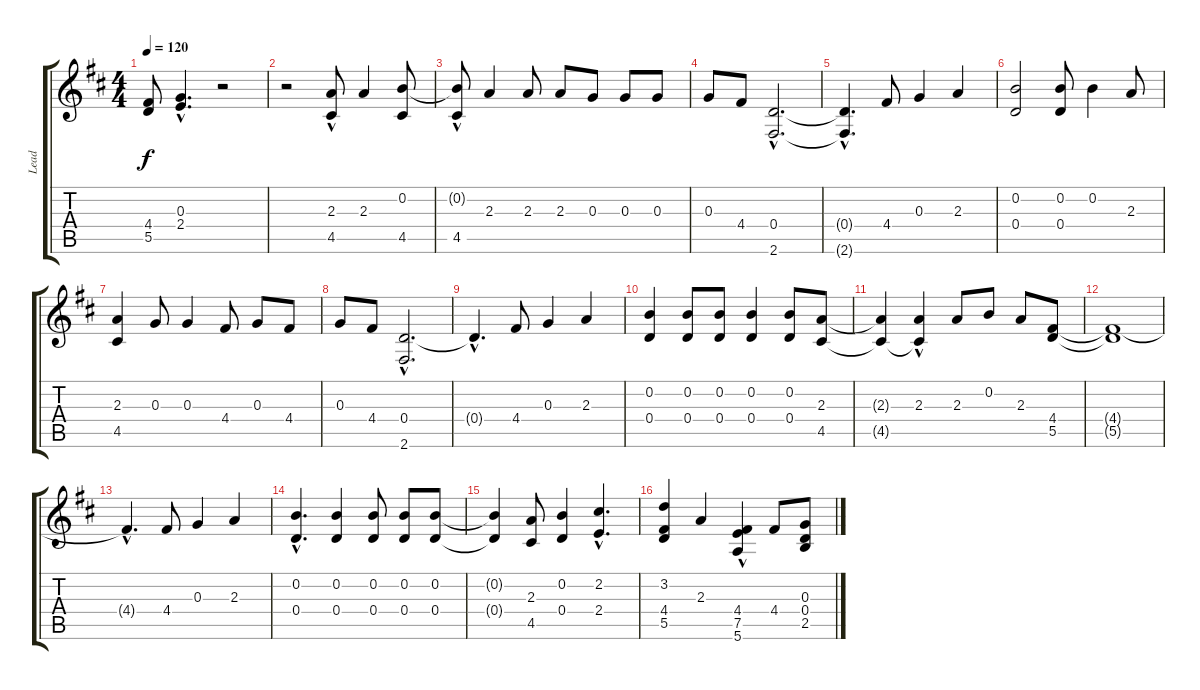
\track ("Lead" "Lead") {instrument acousticguitarnylon}
\staff {score tabs}
\tuning (E4 B3 G3 D3 A2 E2) {hide}
\ts (4 4)
\tempo 120
\clef g2
\ks d
(4.4{t} 5.5{t}).8{dy f} (0.3{hac} 2.4{hac}).4{d} r.2 |
r.2 (2.3 4.5{hac}).8 2.3.4 (0.2 4.5).8 |
(0.2{t} 4.5{hac}).8 2.3.4 2.3.8 2.3.8 0.3.8 0.3.8 0.3.8 |
0.3.8 4.4.8 (0.4{hac} 2.6{hac}).2{d} |
(0.4{hac t} 2.6{hac t}).4{d} 4.4.8 0.3.4 2.3.4 |
(0.2 0.4).2 (0.2 0.4).8 0.2.4 2.3.8 |
(2.3 4.5).4 0.3.8 0.3.4 4.4.8 0.3.8 4.4.8 |
0.3.8 4.4.8 (0.4{hac} 2.6{hac}).2{d} |
0.4{hac t}.4{d} 4.4.8 0.3.4 2.3.4 |
(0.2 0.4).4 (0.2 0.4).8 (0.2 0.4).8 (0.2 0.4).4 (0.2 0.4).8 (2.3 4.5).8 |
(2.3{t} 4.5{t}).4 (2.3 4.5{hac t}).4 2.3.8 0.2.8 2.3.8 (4.4 5.5).8 |
(4.4{t} 5.5{t}).1 |
4.4{hac t}.4{d} 4.4.8 0.3.4 2.3.4 |
(0.2{hac} 0.4{hac}).4{d} (0.2 0.4).4 (0.2 0.4).8 (0.2 0.4).8 (0.2 0.4).8 |
(0.2{t} 0.4{t}).4 (2.3 4.5).8 (0.2 0.4).4 (2.2{hac} 2.4{hac}).4{d} |
(3.2 4.4 5.5).4 2.3.4 (4.4 7.5{hac} 5.6{hac}).4 4.4.8 (0.3 0.4 2.5).8
